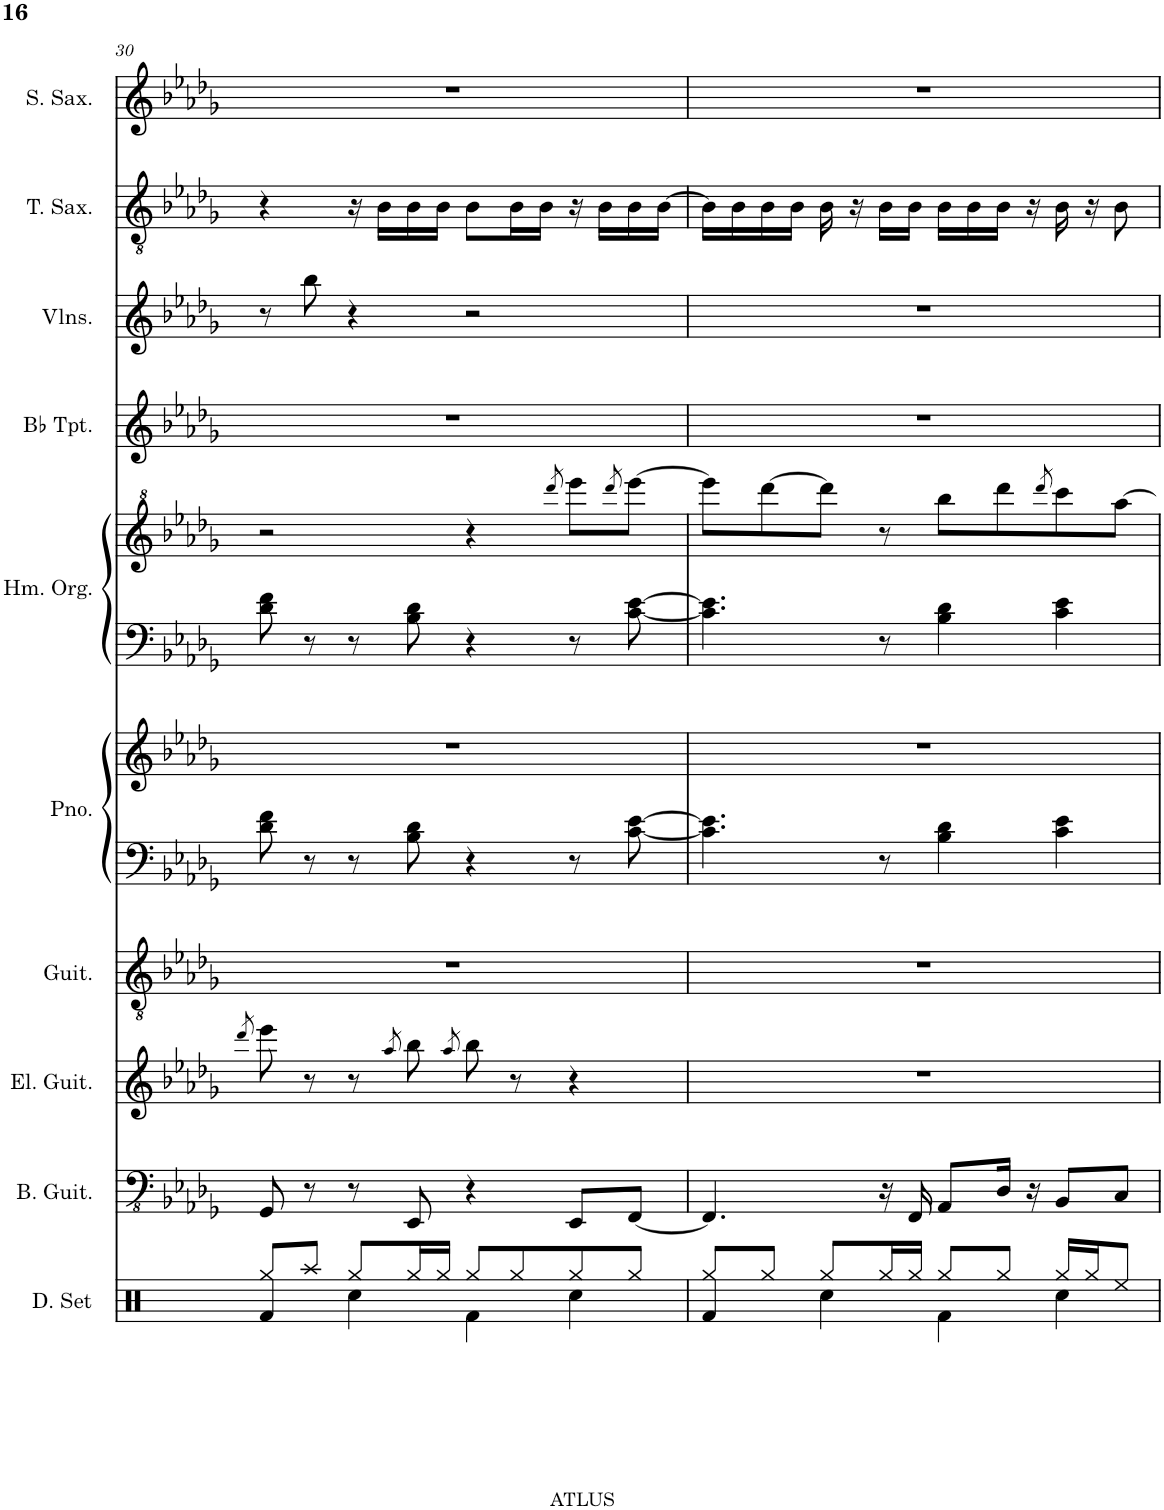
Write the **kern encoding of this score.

**kern	**kern	**kern	**kern	**kern	**kern	**kern	**kern	**kern	**kern	**kern	**kern
*part10	*part9	*part8	*part7	*part6	*part6	*part5	*part5	*part4	*part3	*part2	*part1
*staff12	*staff11	*staff10	*staff9	*staff8	*staff7	*staff6	*staff5	*staff4	*staff3	*staff2	*staff1
*I"Drumset	*I"Bass Guitar	*I"Electric Guitar	*I"Acoustic Guitar	*I"Piano	*	*I"Hammond Organ	*	*I"Bb Trumpet	*I"Violins	*I"Tenor Saxophone	*I"Soprano Saxophone
*I'D. Set	*I'B. Guit.	*I'El. Guit.	*I'Guit.	*I'Pno.	*	*I'Hm. Org.	*	*I'Bb Tpt.	*I'Vlns.	*I'T. Sax.	*I'S. Sax.
!!LO:PB:g=z
*clefX	*clefFv4	*clefG2	*clefGv2	*clefF4	*clefG2	*clefF4	*clefG^2	*clefG2	*clefG2	*clefGv2	*clefG2
*	*	*	*	*	*	*	*	*Trd1c2	*	*Trd8c14	*Trd1c2
*k[]	*k[b-e-a-d-g-]	*k[b-e-a-d-g-]	*k[b-e-a-d-g-]	*k[b-e-a-d-g-]	*k[b-e-a-d-g-]	*k[b-e-a-d-g-]	*k[b-e-a-d-g-]	*k[b-e-a-d-g-]	*k[b-e-a-d-g-]	*k[b-e-a-d-g-]	*k[b-e-a-d-g-]
*M4/4	*M4/4	*M4/4	*M4/4	*M4/4	*M4/4	*M4/4	*M4/4	*M4/4	*M4/4	*M4/4	*M4/4
=30	=30	=30	=30	=30	=30	=30	=30	=30	=30	=30	=30
.	.	8qddd-/	.	.	.	.	.	.	.	.	.
*^	*	*	*	*	*	*	*	*	*	*	*
4Rf/	8Rgg/L	8GGG-/	8eee-\	1r	8d-\ 8f\	1r	8d-\ 8f\	2r	1r	8r	4r	1r
.	8Raa/J	8r	8r	.	8r	.	8r	.	.	8bb-\	.	.
8Rgg/L	4Rcc\	8r	8r	.	8r	.	8r	.	.	4r	16r	.
.	.	.	.	.	.	.	.	.	.	.	16B-\LL	.
.	.	.	8qaa-/	.	.	.	.	.	.	.	.	.
16Rgg/L	.	8EEE-/	8bb-\	.	8B-\ 8d-\	.	8B-\ 8d-\	.	.	.	16B-\	.
16Rgg/JJ	.	.	.	.	.	.	.	.	.	.	16B-\JJ	.
.	.	.	8qaa-/	.	.	.	.	.	.	.	.	.
8Rgg/L	4Rf\	4r	8bb-\	.	4r	.	4r	4r	.	2r	8B-\L	.
8Rgg/	.	.	8r	.	.	.	.	.	.	.	16B-\L	.
.	.	.	.	.	.	.	.	.	.	.	16B-\JJ	.
.	.	.	.	.	.	.	.	8qdddd-/	.	.	.	.
8Rgg/	4Rcc\	8EEE-/L	4r	.	8r	.	8r	8eeee-\L	.	.	16r	.
.	.	.	.	.	.	.	.	.	.	.	16B-\LL	.
.	.	.	.	.	.	.	.	8qdddd-/	.	.	.	.
8Rgg/J	.	[8FFF/J	.	.	[8c\ [8e-\	.	[8c\ [8e-\	[8eeee-\J	.	.	16B-\	.
.	.	.	.	.	.	.	.	.	.	.	[16B-\JJ	.
=31	=31	=31	=31	=31	=31	=31	=31	=31	=31	=31	=31	=31
4Rf/	8Rgg/L	4.FFF/]	1r	1r	4.c\] 4.e-\]	1r	4.c\] 4.e-\]	8eeee-\L]	1r	1r	16B-\LL]	1r
.	.	.	.	.	.	.	.	.	.	.	16B-\	.
.	8Rgg/J	.	.	.	.	.	.	[8dddd-\	.	.	16B-\	.
.	.	.	.	.	.	.	.	.	.	.	16B-\JJ	.
8Rgg/L	4Rcc\	.	.	.	.	.	.	8dddd-\J]	.	.	16B-\	.
.	.	.	.	.	.	.	.	.	.	.	16r	.
16Rgg/L	.	16r	.	.	8r	.	8r	8r	.	.	16B-\LL	.
16Rgg/JJ	.	16FFF/	.	.	.	.	.	.	.	.	16B-\JJ	.
8Rgg/L	4Rf\	8AAA-/L	.	.	4B-\ 4d-\	.	4B-\ 4d-\	8bbb-\L	.	.	16B-\LL	.
.	.	.	.	.	.	.	.	.	.	.	16B-\	.
8Rgg/J	.	16DD-/Jk	.	.	.	.	.	8dddd-\	.	.	16B-\JJ	.
.	.	16r	.	.	.	.	.	.	.	.	16r	.
.	.	.	.	.	.	.	.	8qdddd-/	.	.	.	.
16Rgg/LL	4Rcc\	8BBB-/L	.	.	4c\ 4e-\	.	4c\ 4e-\	8cccc\	.	.	16B-\	.
16Rgg/J	.	.	.	.	.	.	.	.	.	.	16r	.
8Ree/J	.	8CC/J	.	.	.	.	.	[8aaa-\J	.	.	8B-\	.
*v	*v	*	*	*	*	*	*	*	*	*	*	*
=	=	=	=	=	=	=	=	=	=	=	=
*-	*-	*-	*-	*-	*-	*-	*-	*-	*-	*-	*-
